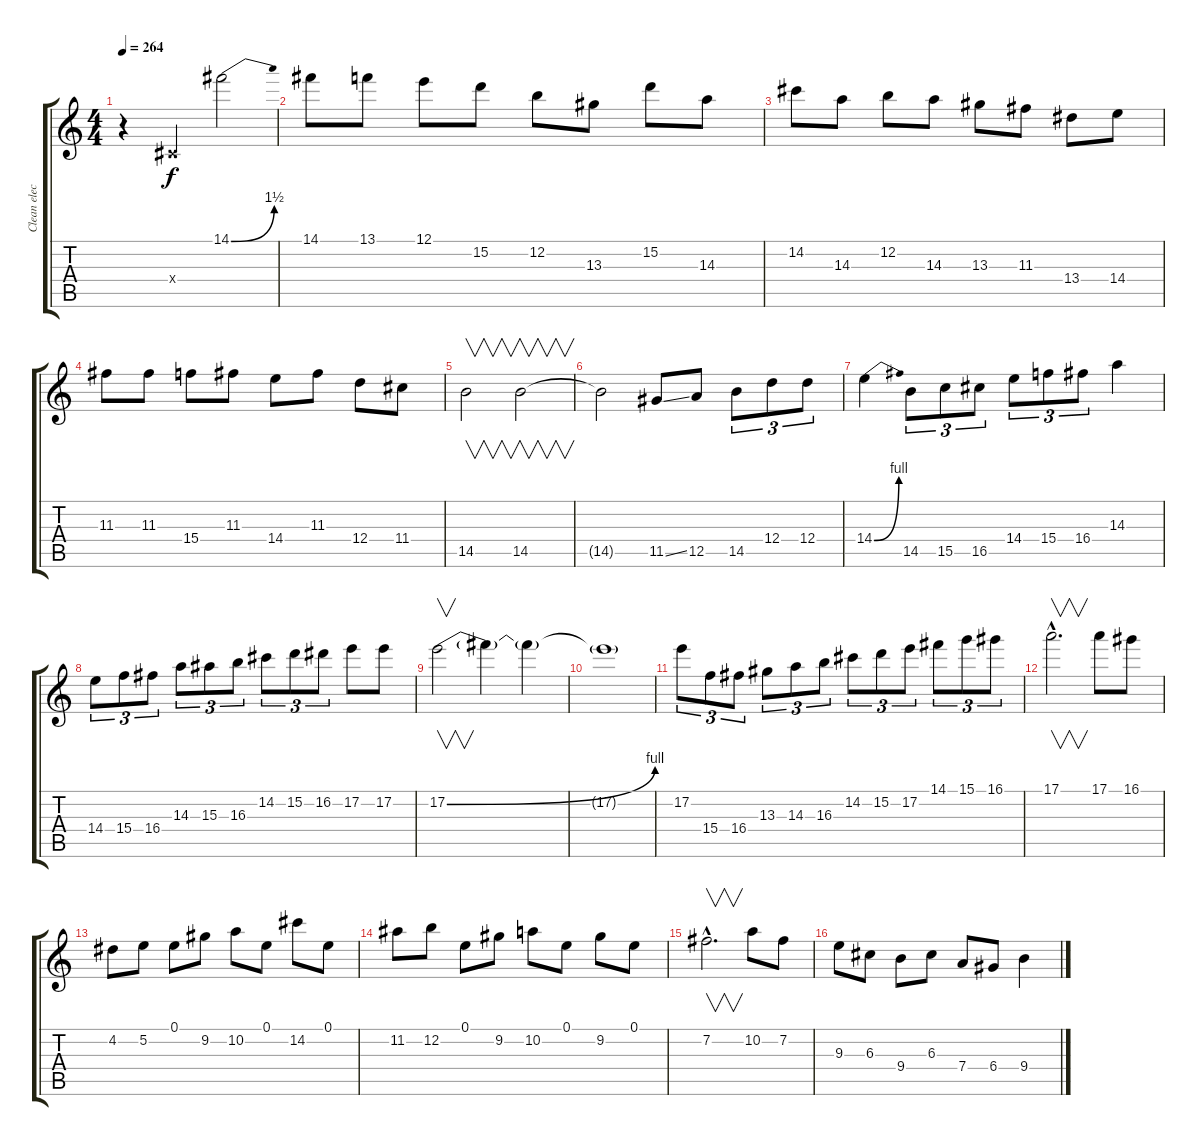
\track ("Clean electric guitar 1" "Clean elec") {instrument electricguitarclean}
\staff {score tabs}
\tuning (E4 B3 G3 D3 A2 E2) {hide}
\ts (4 4)
\tempo 264
\clef g2
\ks c
r.4{dy f} -1.4{x}.4 14.1{be (bend 0 0 60 6)}.2 |
14.1.8 13.1.8 12.1.8 15.2.8 12.2.8 13.3.8 15.2.8 14.3.8 |
14.2.8 14.3.8 12.2.8 14.3.8 13.3.8 11.3.8 13.4.8 14.4.8 |
11.3.8 11.3.8 15.4.8 11.3.8 14.4.8 11.3.8 12.4.8 11.4.8 |
14.5.2{v} 14.5.2{v} |
14.5{t}.2 11.5{ss}.8 12.5.8 14.5.8{tu (3 2)} 12.4.8{tu (3 2)} 12.4.8{tu (3 2)} |
14.4{be (bend 0 0 60 4)}.4 14.5.8{tu (3 2)} 15.5.8{tu (3 2)} 16.5.8{tu (3 2)} 14.4.8{tu (3 2)} 15.4.8{tu (3 2)} 16.4.8{tu (3 2)} 14.3.4 |
14.4.8{tu (3 2)} 15.4.8{tu (3 2)} 16.4.8{tu (3 2)} 14.3.8{tu (3 2)} 15.3.8{tu (3 2)} 16.3.8{tu (3 2)} 14.2.8{tu (3 2)} 15.2.8{tu (3 2)} 16.2.8{tu (3 2)} 17.2.8 17.2.8 |
17.2{be (bend 0 0 60 4)}.2{v} 17.2{t}.4 17.2{t}.4 |
17.2{t}.1 |
17.2.8{tu (3 2)} 15.4.8{tu (3 2)} 16.4.8{tu (3 2)} 13.3.8{tu (3 2)} 14.3.8{tu (3 2)} 16.3.8{tu (3 2)} 14.2.8{tu (3 2)} 15.2.8{tu (3 2)} 17.2.8{tu (3 2)} 14.1.8{tu (3 2)} 15.1.8{tu (3 2)} 16.1.8{tu (3 2)} |
17.1{hac}.2{v d} 17.1.8 16.1.8 |
4.2.8 5.2.8 0.1.8 9.2.8 10.2.8 0.1.8 14.2.8 0.1.8 |
11.2.8 12.2.8 0.1.8 9.2.8 10.2.8 0.1.8 9.2.8 0.1.8 |
7.2{hac}.2{v d} 10.2.8 7.2.8 |
9.3.8 6.3.8 9.4.8 6.3.8 7.4.8 6.4.8 9.4.4
